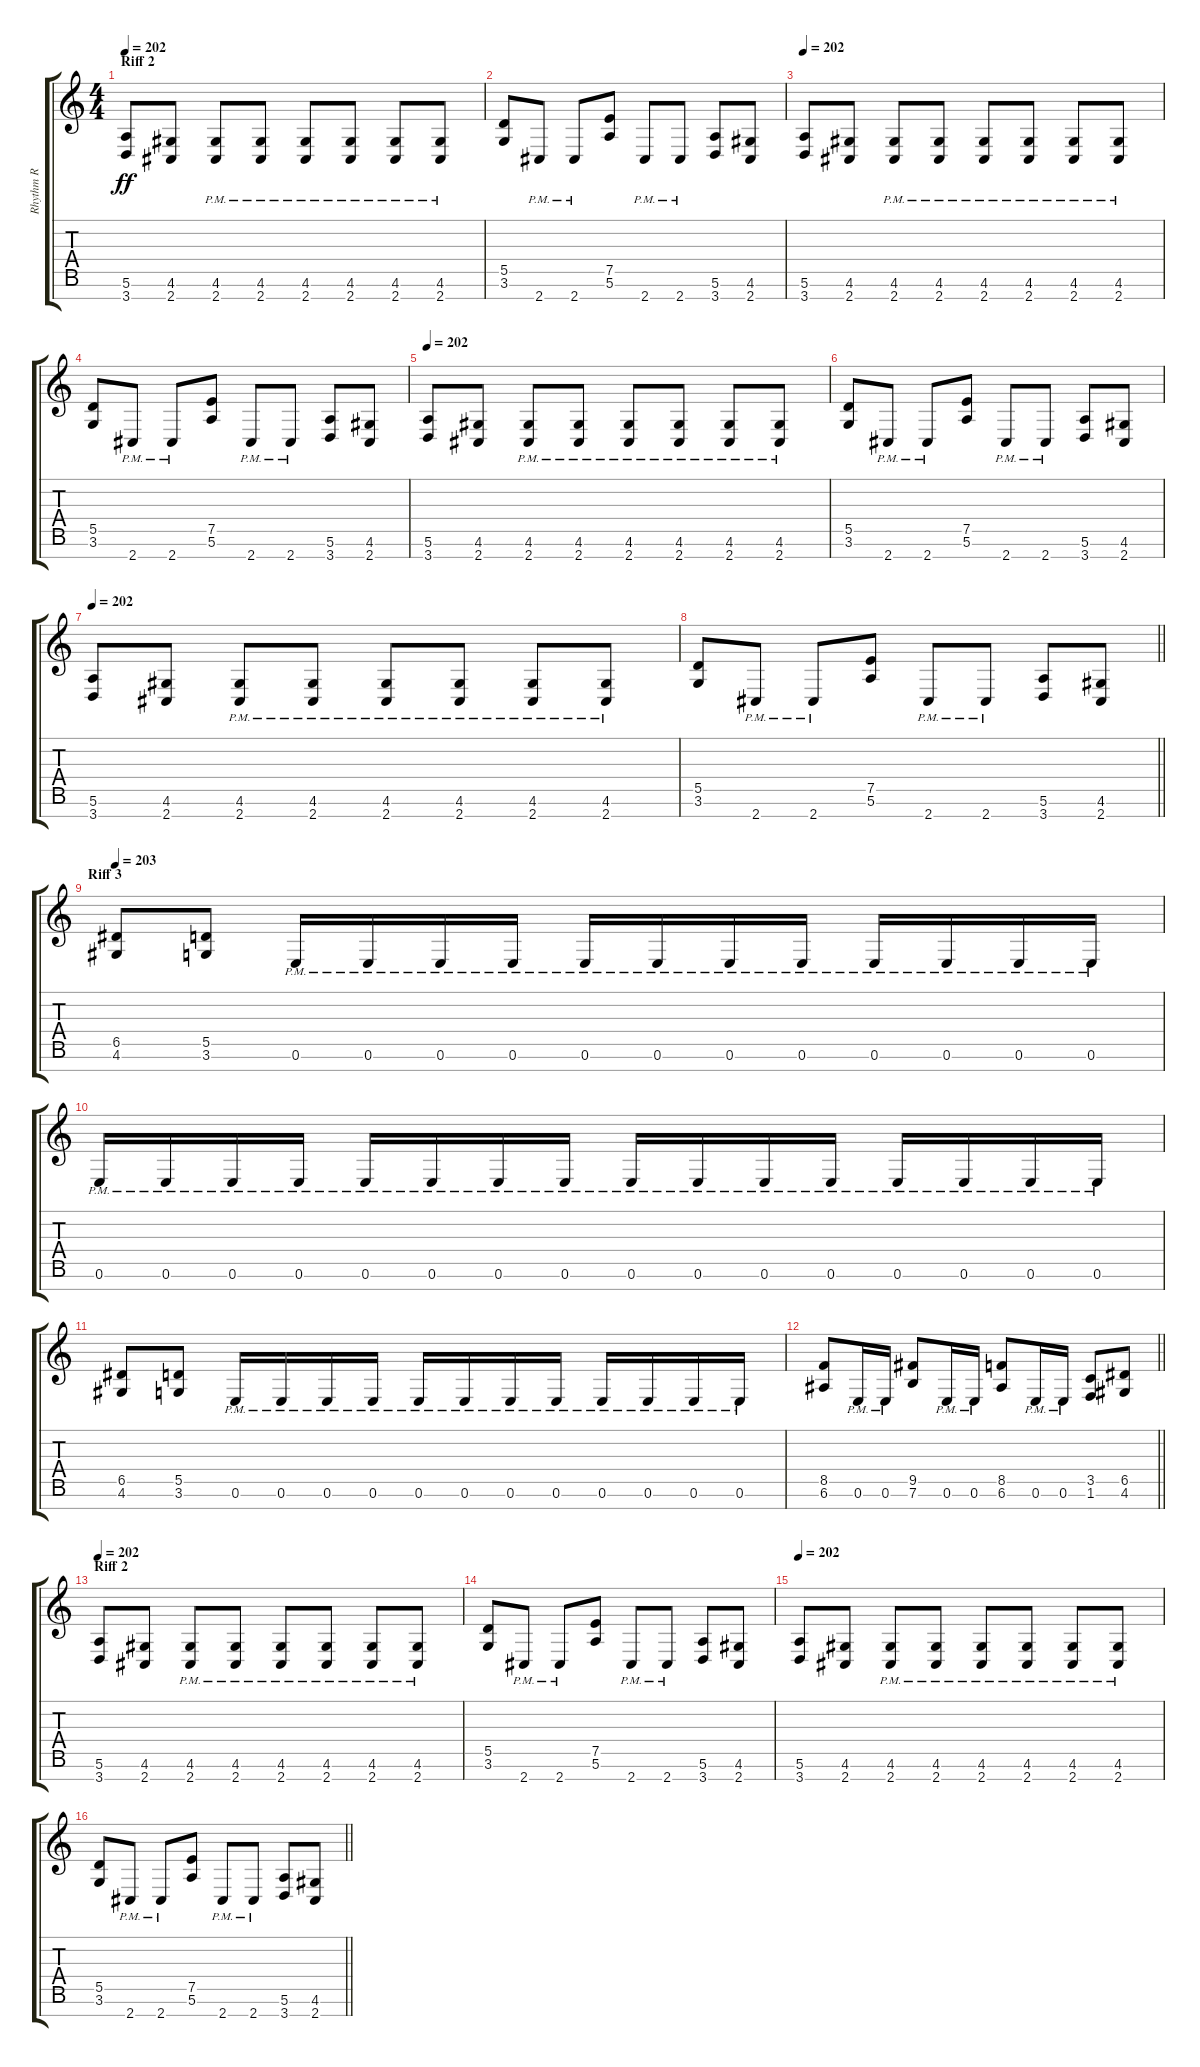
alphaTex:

\track ("Rhythm R" "Rhythm R") {instrument overdrivenguitar}
\staff {score tabs}
\tuning (E4 B3 G3 D3 A2 E2 B1) {hide}
\ts (4 4)
\section ("" "Riff 2")
\tempo 198
\tempo 202
\clef g2
\ks c
(5.6 3.7).8{dy ff} (4.6 2.7).8 (4.6{pm} 2.7{pm}).8 (4.6{pm} 2.7{pm}).8 (4.6{pm} 2.7{pm}).8 (4.6{pm} 2.7{pm}).8 (4.6{pm} 2.7{pm}).8 (4.6{pm} 2.7{pm}).8 |
(5.5 3.6).8 2.7{pm}.8 2.7{pm}.8 (7.5 5.6).8 2.7{pm}.8 2.7{pm}.8 (5.6 3.7).8 (4.6 2.7).8 |
\tempo 202
(5.6 3.7).8 (4.6 2.7).8 (4.6{pm} 2.7{pm}).8 (4.6{pm} 2.7{pm}).8 (4.6{pm} 2.7{pm}).8 (4.6{pm} 2.7{pm}).8 (4.6{pm} 2.7{pm}).8 (4.6{pm} 2.7{pm}).8 |
(5.5 3.6).8 2.7{pm}.8 2.7{pm}.8 (7.5 5.6).8 2.7{pm}.8 2.7{pm}.8 (5.6 3.7).8 (4.6 2.7).8 |
\tempo 202
(5.6 3.7).8 (4.6 2.7).8 (4.6{pm} 2.7{pm}).8 (4.6{pm} 2.7{pm}).8 (4.6{pm} 2.7{pm}).8 (4.6{pm} 2.7{pm}).8 (4.6{pm} 2.7{pm}).8 (4.6{pm} 2.7{pm}).8 |
(5.5 3.6).8 2.7{pm}.8 2.7{pm}.8 (7.5 5.6).8 2.7{pm}.8 2.7{pm}.8 (5.6 3.7).8 (4.6 2.7).8 |
\tempo 202
(5.6 3.7).8 (4.6 2.7).8 (4.6{pm} 2.7{pm}).8 (4.6{pm} 2.7{pm}).8 (4.6{pm} 2.7{pm}).8 (4.6{pm} 2.7{pm}).8 (4.6{pm} 2.7{pm}).8 (4.6{pm} 2.7{pm}).8 |
\barLineRight lightlight
(5.5 3.6).8 2.7{pm}.8 2.7{pm}.8 (7.5 5.6).8 2.7{pm}.8 2.7{pm}.8 (5.6 3.7).8 (4.6 2.7).8 |
\section ("" "Riff 3")
\tempo 203
(6.5 4.6).8 (5.5 3.6).8 0.6{pm}.16 0.6{pm}.16 0.6{pm}.16 0.6{pm}.16 0.6{pm}.16 0.6{pm}.16 0.6{pm}.16 0.6{pm}.16 0.6{pm}.16 0.6{pm}.16 0.6{pm}.16 0.6{pm}.16 |
0.6{pm}.16 0.6{pm}.16 0.6{pm}.16 0.6{pm}.16 0.6{pm}.16 0.6{pm}.16 0.6{pm}.16 0.6{pm}.16 0.6{pm}.16 0.6{pm}.16 0.6{pm}.16 0.6{pm}.16 0.6{pm}.16 0.6{pm}.16 0.6{pm}.16 0.6{pm}.16 |
(6.5 4.6).8 (5.5 3.6).8 0.6{pm}.16 0.6{pm}.16 0.6{pm}.16 0.6{pm}.16 0.6{pm}.16 0.6{pm}.16 0.6{pm}.16 0.6{pm}.16 0.6{pm}.16 0.6{pm}.16 0.6{pm}.16 0.6{pm}.16 |
\barLineRight lightlight
(8.5 6.6).8 0.6{pm}.16 0.6{pm}.16 (9.5 7.6).8 0.6{pm}.16 0.6{pm}.16 (8.5 6.6).8 0.6{pm}.16 0.6{pm}.16 (3.5 1.6).8 (6.5 4.6).8 |
\section ("" "Riff 2")
\tempo 199
\tempo 202
(5.6 3.7).8 (4.6 2.7).8 (4.6{pm} 2.7{pm}).8 (4.6{pm} 2.7{pm}).8 (4.6{pm} 2.7{pm}).8 (4.6{pm} 2.7{pm}).8 (4.6{pm} 2.7{pm}).8 (4.6{pm} 2.7{pm}).8 |
(5.5 3.6).8 2.7{pm}.8 2.7{pm}.8 (7.5 5.6).8 2.7{pm}.8 2.7{pm}.8 (5.6 3.7).8 (4.6 2.7).8 |
\tempo 202
(5.6 3.7).8 (4.6 2.7).8 (4.6{pm} 2.7{pm}).8 (4.6{pm} 2.7{pm}).8 (4.6{pm} 2.7{pm}).8 (4.6{pm} 2.7{pm}).8 (4.6{pm} 2.7{pm}).8 (4.6{pm} 2.7{pm}).8 |
\barLineRight lightlight
(5.5 3.6).8 2.7{pm}.8 2.7{pm}.8 (7.5 5.6).8 2.7{pm}.8 2.7{pm}.8 (5.6 3.7).8 (4.6 2.7).8
